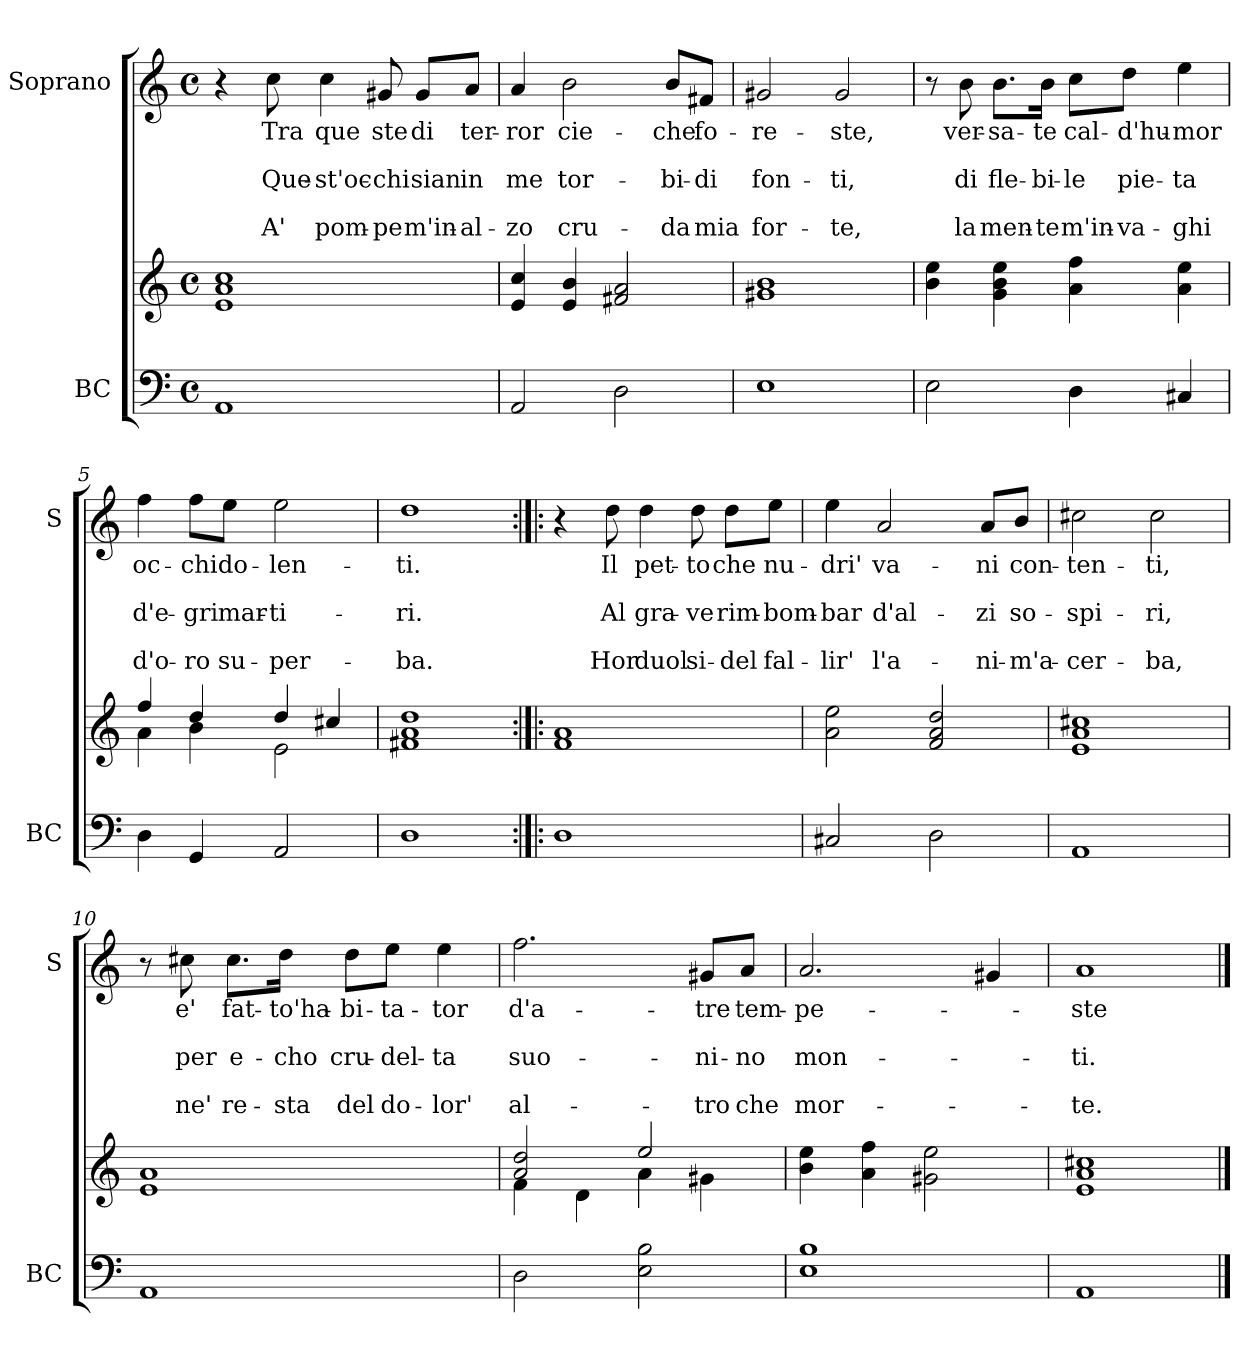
**kern	**kern	**kern	**text	**text	**text	**text	**text
*part2	*part2	*part1	*part1	*part1	*part1	*part1	*part1
*staff3	*staff2	*staff1	*staff1	*staff1	*staff1	*staff1	*staff1
*I"BC	*	*I"Soprano	*	*	*	*	*
*I'BC	*	*I'S	*	*	*	*	*
*clefF4	*clefG2	*clefG2	*	*	*	*	*
*k[]	*k[]	*k[]	*	*	*	*	*
*C:	*C:	*C:	*	*	*	*	*
*M4/4	*M4/4	*M4/4	*	*	*	*	*
*met(c)	*met(c)	*met(c)	*	*	*	*	*
=1	=1	=1	=1	=1	=1	=1	=1
1AA	1e 1a 1cc	4r	.	.	.	.	.
.	.	8cc\	Tra	.	Que-	.	A'
.	.	4cc\	que	.	-st'oc-	.	pom-
.	.	8g#X/	ste	.	-chi	.	-pe
.	.	8g#/L	di	.	sian	.	m'in-
.	.	8a/J	ter-	.	in	.	-al-
=2	=2	=2	=2	=2	=2	=2	=2
2AA/	4e/ 4cc/	4a/	-ror	.	me	.	-zo
.	4e/ 4b/	2b\	cie-	.	tor-	.	cru-
2D\	2f#X/ 2a/	.	.	.	.	.	.
.	.	8b/L	-che	.	-bi-	.	-da
.	.	8f#X/J	fo-	.	-di	.	mia
=3	=3	=3	=3	=3	=3	=3	=3
1E	1g#X 1b	2g#X/	-re-	.	fon-	.	for-
.	.	2g#/	-ste,	.	-ti,	.	-te,
=4	=4	=4	=4	=4	=4	=4	=4
2E\	4b\ 4ee\	8r	.	.	.	.	.
.	.	8b\	ver-	.	di	.	la
.	4g\ 4b\ 4ee\	8.b\L	-sa-	.	fle-	.	men-
.	.	16b\Jk	-te	.	-bi-	.	-te
4D\	4a\ 4ff\	8cc\L	cal-	.	-le	.	m'in-
.	.	8dd\J	-d'hu-	.	pie-	.	-va-
4C#X/	4a\ 4ee\	4ee\	-mor	.	-ta	.	-ghi
!!LO:LB:g=z
=5	=5	=5	=5	=5	=5	=5	=5
*	*^	*	*	*	*	*	*
4D\	4ff/	4a\	4ff\	oc-	.	d'e-	.	d'o-
4GG/	4dd/	4b\	8ff\L	-chi	.	-gri	.	-ro
.	.	.	8ee\J	do-	.	mar-	.	su-
2AA/	4dd/	2e\	2ee\	-len-	.	-ti-	.	-per-
.	4cc#X/	.	.	.	.	.	.	.
*	*v	*v	*	*	*	*	*	*
=6	=6	=6	=6	=6	=6	=6	=6
1D	1f#X 1a 1dd	1dd	-ti.	.	-ri.	.	-ba.
=7:|!|:	=7:|!|:	=7:|!|:	=7:|!|:	=7:|!|:	=7:|!|:	=7:|!|:	=7:|!|:
1D	1f 1a	4r	.	.	.	.	.
.	.	8dd\	Il	.	Al	.	Hor
.	.	4dd\	pet-	.	gra-	.	duol
.	.	8dd\	-to	.	-ve	.	si-
.	.	8dd\L	che	.	rim-	.	-del
.	.	8ee\J	nu-	.	-bom-	.	fal-
=8	=8	=8	=8	=8	=8	=8	=8
2C#X/	2a\ 2ee\	4ee\	-dri'	.	-bar	.	-lir'
.	.	2a/	va-	.	d'al-	.	l'a-
2D\	2f/ 2a/ 2dd/	.	.	.	.	.	.
.	.	8a/L	-ni	.	-zi	.	-ni-
.	.	8b/J	con-	.	so-	.	-m'a-
!!LO:LB:g=z
=9	=9	=9	=9	=9	=9	=9	=9
1AA	1e 1a 1cc#X	2cc#X\	-ten-	.	-spi-	.	-cer-
.	.	2cc#\	-ti,	.	-ri,	.	-ba,
=10	=10	=10	=10	=10	=10	=10	=10
1AA	1e 1a	8r	.	.	.	.	.
.	.	8cc#X\	e'	.	per	.	ne'
.	.	8.cc#\L	fat-	.	e-	.	re-
.	.	16dd\Jk	-to'ha-	.	-cho	.	-sta
.	.	8dd\L	-bi-	.	cru-	.	del
.	.	8ee\J	-ta-	.	-del-	.	do-
.	.	4ee\	-tor	.	-ta	.	-lor'
=11	=11	=11	=11	=11	=11	=11	=11
*	*^	*	*	*	*	*	*
2D\	2a/ 2dd/	4f\	2.ff\	d'a-	.	suo-	.	al-
.	.	4d\	.	.	.	.	.	.
2E\ 2B\	2ee/	4a\	.	.	.	.	.	.
.	.	4g#X\	8g#X/L	-tre	.	-ni-	.	-tro
.	.	.	8a/J	tem-	.	-no	.	che
*	*v	*v	*	*	*	*	*	*
=12	=12	=12	=12	=12	=12	=12	=12
1E 1B	4b\ 4ee\	2.a/	-pe-	.	mon-	.	mor-
.	4a\ 4ff\	.	.	.	.	.	.
.	2g#X\ 2ee\	.	.	.	.	.	.
.	.	4g#X/	.	.	.	.	.
=13	=13	=13	=13	=13	=13	=13	=13
1AA	1e 1a 1cc#X	1a	-ste	.	-ti.	.	-te.
==	==	==	==	==	==	==	==
*-	*-	*-	*-	*-	*-	*-	*-
